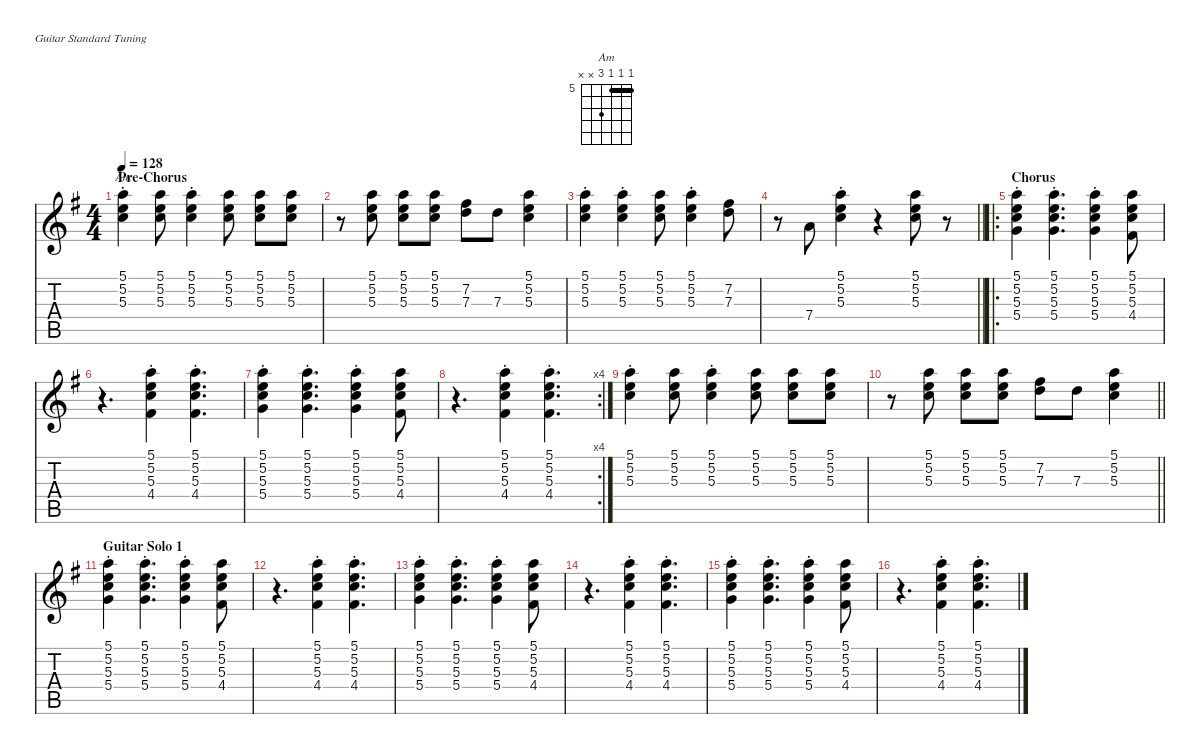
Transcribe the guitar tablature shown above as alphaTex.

\defaultSystemsLayout 4
\hideDynamics
\bracketExtendMode nobrackets
\singleTrackTrackNamePolicy hidden
\multiTrackTrackNamePolicy hidden
\firstSystemTrackNameMode fullname
\firstSystemTrackNameOrientation horizontal
\otherSystemsTrackNameOrientation horizontal
\track ("Rhythm Guitar" "jz.guit.") {instrument electricguitarjazz}
\staff {score tabs}
\tuning (E4 B3 G3 D3 A2 E2)
\chord ("Am" 5 5 5 7 x x) {firstfret 5 barre (5 5)}
\ts (4 4)
\section ("" "Pre-Chorus")
\tempo 128
\clef g2
\ks g
(5.1{st acc forcenatural} 5.2{st acc forcenatural} 5.3{st acc forcenatural}).4{ch "Am" dy f beam Down} (5.1{acc forcenatural} 5.2{acc forcenatural} 5.3{acc forcenatural}).8{beam Down} (5.1{st acc forcenatural} 5.2{st acc forcenatural} 5.3{st acc forcenatural}).4{beam Down} (5.1{acc forcenatural} 5.2{acc forcenatural} 5.3{acc forcenatural}).8{beam Down} (5.1{acc forcenatural} 5.2{acc forcenatural} 5.3{acc forcenatural}).8{beam Down} (5.1{acc forcenatural} 5.2{acc forcenatural} 5.3{acc forcenatural}).8{beam Down} |
r.8{beam Down} (5.1{acc forcenatural} 5.2{acc forcenatural} 5.3{acc forcenatural}).8{beam Down} (5.1{acc forcenatural} 5.2{acc forcenatural} 5.3{acc forcenatural}).8{beam Down} (5.1{acc forcenatural} 5.2{acc forcenatural} 5.3{acc forcenatural}).8{beam Down} (7.2{acc #} 7.3{acc forcenatural}).8{beam Down} 7.3{acc forcenatural}.8{beam Down} (5.1{acc forcenatural} 5.2{acc forcenatural} 5.3{acc forcenatural}).4{beam Down} |
(5.1{st acc forcenatural} 5.2{st acc forcenatural} 5.3{st acc forcenatural}).4{beam Down} (5.1{st acc forcenatural} 5.2{st acc forcenatural} 5.3{st acc forcenatural}).4{beam Down} (5.1{acc forcenatural} 5.2{acc forcenatural} 5.3{acc forcenatural}).8{beam Down} (5.1{st acc forcenatural} 5.2{st acc forcenatural} 5.3{st acc forcenatural}).4{beam Down} (7.2{acc #} 7.3{acc forcenatural}).8{beam Down} |
\barLineRight lightlight
r.8{beam Down} 7.4{acc forcenatural}.8{beam Up} (5.1{st acc forcenatural} 5.2{st acc forcenatural} 5.3{st acc forcenatural}).4{beam Down} r.4{beam Down} (5.1{acc forcenatural} 5.2{acc forcenatural} 5.3{acc forcenatural}).8{beam Down} r.8{beam Down} |
\ro
\section ("" "Chorus")
(5.1{st acc forcenatural} 5.2{st acc forcenatural} 5.3{st acc forcenatural} 5.4{st acc forcenatural}).4{beam Down} (5.1{st acc forcenatural} 5.2{st acc forcenatural} 5.3{st acc forcenatural} 5.4{st acc forcenatural}).4{d beam Down} (5.1{st acc forcenatural} 5.2{st acc forcenatural} 5.3{st acc forcenatural} 5.4{st acc forcenatural}).4{beam Down} (5.1{acc forcenatural} 5.2{acc forcenatural} 5.3{acc forcenatural} 4.4{acc #}).8{beam Down} |
r.4{d beam Down} (5.1{st acc forcenatural} 5.2{st acc forcenatural} 5.3{st acc forcenatural} 4.4{st acc #}).4{beam Down} (5.1{st acc forcenatural} 5.2{st acc forcenatural} 5.3{st acc forcenatural} 4.4{st acc #}).4{d beam Down} |
(5.1{st acc forcenatural} 5.2{st acc forcenatural} 5.3{st acc forcenatural} 5.4{st acc forcenatural}).4{beam Down} (5.1{st acc forcenatural} 5.2{st acc forcenatural} 5.3{st acc forcenatural} 5.4{st acc forcenatural}).4{d beam Down} (5.1{st acc forcenatural} 5.2{st acc forcenatural} 5.3{st acc forcenatural} 5.4{st acc forcenatural}).4{beam Down} (5.1{acc forcenatural} 5.2{acc forcenatural} 5.3{acc forcenatural} 4.4{acc #}).8{beam Down} |
\rc 4
r.4{d beam Down} (5.1{st acc forcenatural} 5.2{st acc forcenatural} 5.3{st acc forcenatural} 4.4{st acc #}).4{beam Down} (5.1{st acc forcenatural} 5.2{st acc forcenatural} 5.3{st acc forcenatural} 4.4{st acc #}).4{d beam Down} |
(5.1{st acc forcenatural} 5.2{st acc forcenatural} 5.3{st acc forcenatural}).4{beam Down} (5.1{acc forcenatural} 5.2{acc forcenatural} 5.3{acc forcenatural}).8{beam Down} (5.1{st acc forcenatural} 5.2{st acc forcenatural} 5.3{st acc forcenatural}).4{beam Down} (5.1{acc forcenatural} 5.2{acc forcenatural} 5.3{acc forcenatural}).8{beam Down} (5.1{acc forcenatural} 5.2{acc forcenatural} 5.3{acc forcenatural}).8{beam Down} (5.1{acc forcenatural} 5.2{acc forcenatural} 5.3{acc forcenatural}).8{beam Down} |
\barLineRight lightlight
r.8{beam Down} (5.1{acc forcenatural} 5.2{acc forcenatural} 5.3{acc forcenatural}).8{beam Down} (5.1{acc forcenatural} 5.2{acc forcenatural} 5.3{acc forcenatural}).8{beam Down} (5.1{acc forcenatural} 5.2{acc forcenatural} 5.3{acc forcenatural}).8{beam Down} (7.2{acc #} 7.3{acc forcenatural}).8{beam Down} 7.3{acc forcenatural}.8{beam Down} (5.1{acc forcenatural} 5.2{acc forcenatural} 5.3{acc forcenatural}).4{beam Down} |
\section ("" "Guitar Solo 1")
(5.1{st acc forcenatural} 5.2{st acc forcenatural} 5.3{st acc forcenatural} 5.4{st acc forcenatural}).4{beam Down} (5.1{st acc forcenatural} 5.2{st acc forcenatural} 5.3{st acc forcenatural} 5.4{st acc forcenatural}).4{d beam Down} (5.1{st acc forcenatural} 5.2{st acc forcenatural} 5.3{st acc forcenatural} 5.4{st acc forcenatural}).4{beam Down} (5.1{acc forcenatural} 5.2{acc forcenatural} 5.3{acc forcenatural} 4.4{acc #}).8{beam Down} |
r.4{d beam Down} (5.1{st acc forcenatural} 5.2{st acc forcenatural} 5.3{st acc forcenatural} 4.4{st acc #}).4{beam Down} (5.1{st acc forcenatural} 5.2{st acc forcenatural} 5.3{st acc forcenatural} 4.4{st acc #}).4{d beam Down} |
(5.1{st acc forcenatural} 5.2{st acc forcenatural} 5.3{st acc forcenatural} 5.4{st acc forcenatural}).4{beam Down} (5.1{st acc forcenatural} 5.2{st acc forcenatural} 5.3{st acc forcenatural} 5.4{st acc forcenatural}).4{d beam Down} (5.1{st acc forcenatural} 5.2{st acc forcenatural} 5.3{st acc forcenatural} 5.4{st acc forcenatural}).4{beam Down} (5.1{acc forcenatural} 5.2{acc forcenatural} 5.3{acc forcenatural} 4.4{acc #}).8{beam Down} |
r.4{d beam Down} (5.1{st acc forcenatural} 5.2{st acc forcenatural} 5.3{st acc forcenatural} 4.4{st acc #}).4{beam Down} (5.1{st acc forcenatural} 5.2{st acc forcenatural} 5.3{st acc forcenatural} 4.4{st acc #}).4{d beam Down} |
(5.1{st acc forcenatural} 5.2{st acc forcenatural} 5.3{st acc forcenatural} 5.4{st acc forcenatural}).4{beam Down} (5.1{st acc forcenatural} 5.2{st acc forcenatural} 5.3{st acc forcenatural} 5.4{st acc forcenatural}).4{d beam Down} (5.1{st acc forcenatural} 5.2{st acc forcenatural} 5.3{st acc forcenatural} 5.4{st acc forcenatural}).4{beam Down} (5.1{acc forcenatural} 5.2{acc forcenatural} 5.3{acc forcenatural} 4.4{acc #}).8{beam Down} |
r.4{d beam Down} (5.1{st acc forcenatural} 5.2{st acc forcenatural} 5.3{st acc forcenatural} 4.4{st acc #}).4{beam Down} (5.1{st acc forcenatural} 5.2{st acc forcenatural} 5.3{st acc forcenatural} 4.4{st acc #}).4{d beam Down}
